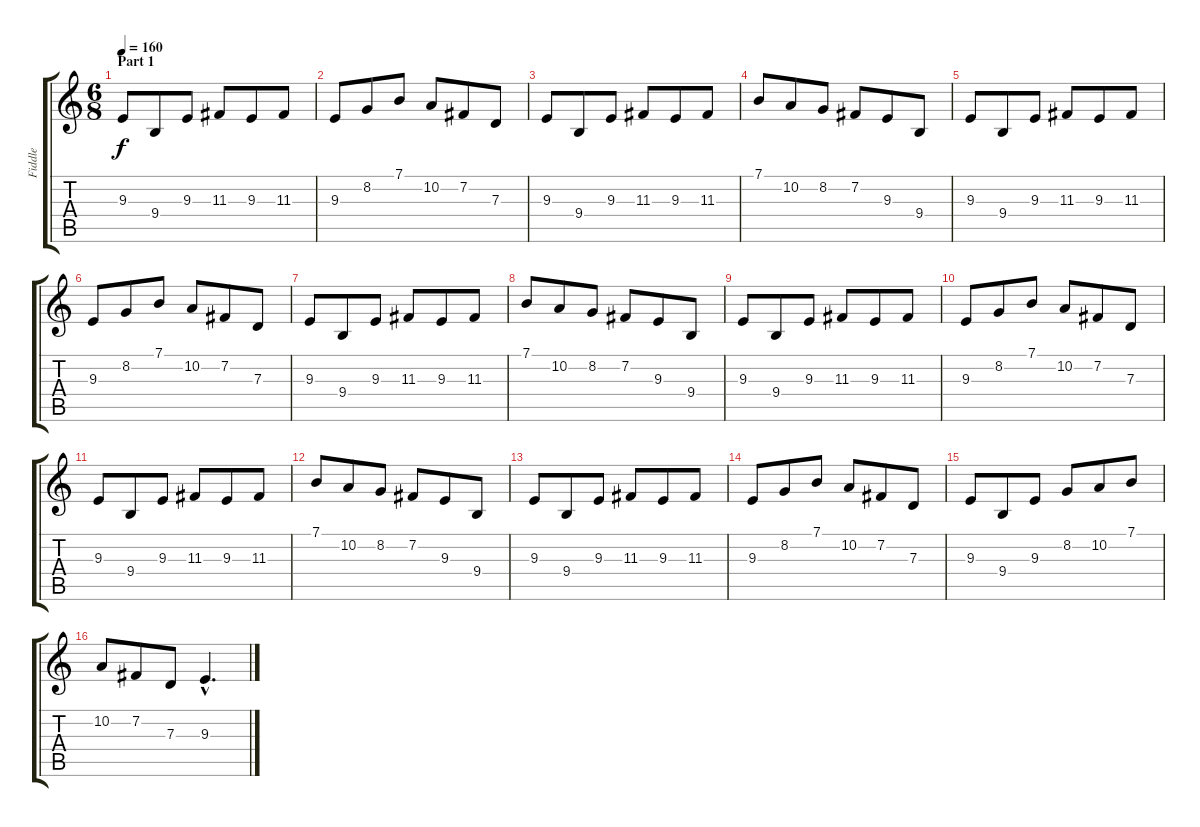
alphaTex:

\track ("Fiddle" "Fiddle") {instrument fiddle}
\staff {score tabs}
\tuning (E4 B3 G3 D3 A2 E2) {hide}
\ts (6 8)
\section ("" "Part 1")
\tempo 160
\clef g2
\ks c
9.3.8{dy f} 9.4.8 9.3.8 11.3.8 9.3.8 11.3.8 |
9.3.8 8.2.8 7.1.8 10.2.8 7.2.8 7.3.8 |
9.3.8 9.4.8 9.3.8 11.3.8 9.3.8 11.3.8 |
7.1.8 10.2.8 8.2.8 7.2.8 9.3.8 9.4.8 |
9.3.8 9.4.8 9.3.8 11.3.8 9.3.8 11.3.8 |
9.3.8 8.2.8 7.1.8 10.2.8 7.2.8 7.3.8 |
9.3.8 9.4.8 9.3.8 11.3.8 9.3.8 11.3.8 |
7.1.8 10.2.8 8.2.8 7.2.8 9.3.8 9.4.8 |
9.3.8 9.4.8 9.3.8 11.3.8 9.3.8 11.3.8 |
9.3.8 8.2.8 7.1.8 10.2.8 7.2.8 7.3.8 |
9.3.8 9.4.8 9.3.8 11.3.8 9.3.8 11.3.8 |
7.1.8 10.2.8 8.2.8 7.2.8 9.3.8 9.4.8 |
9.3.8 9.4.8 9.3.8 11.3.8 9.3.8 11.3.8 |
9.3.8 8.2.8 7.1.8 10.2.8 7.2.8 7.3.8 |
9.3.8 9.4.8 9.3.8 8.2.8 10.2.8 7.1.8 |
10.2.8 7.2.8 7.3.8 9.3{hac}.4{d}
